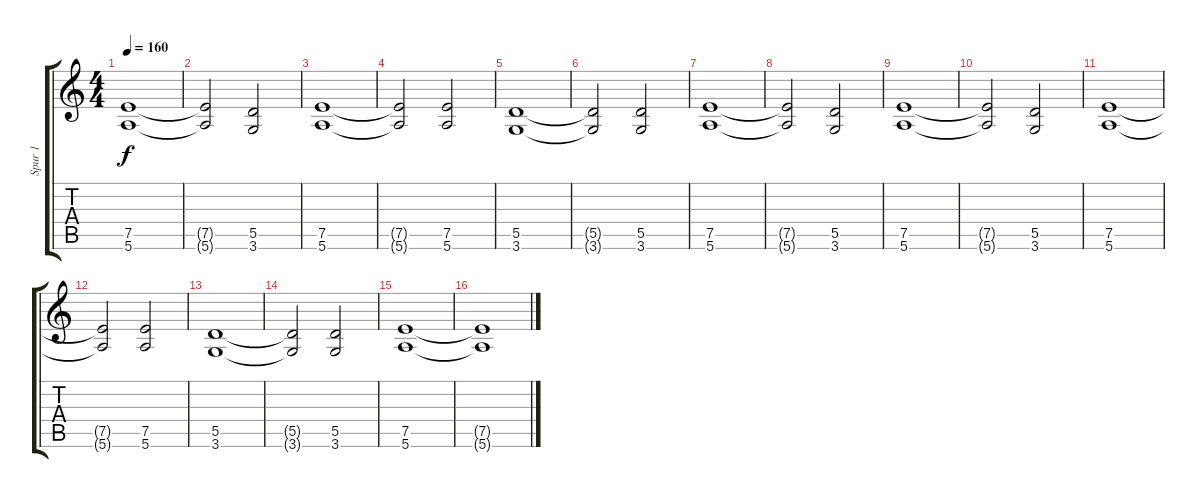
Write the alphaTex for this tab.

\track ("Spur 1" "Spur 1") {instrument distortionguitar}
\staff {score tabs}
\tuning (E4 B3 G3 D3 A2 E2) {hide}
\ts (4 4)
\tempo 160
\clef g2
\ks c
(7.5 5.6).1{dy f} |
(7.5{t} 5.6{t}).2 (5.5 3.6).2 |
(7.5 5.6).1 |
(7.5{t} 5.6{t}).2 (7.5 5.6).2 |
(5.5 3.6).1 |
(5.5{t} 3.6{t}).2 (5.5 3.6).2 |
(7.5 5.6).1 |
(7.5{t} 5.6{t}).2 (5.5 3.6).2 |
(7.5 5.6).1 |
(7.5{t} 5.6{t}).2 (5.5 3.6).2 |
(7.5 5.6).1 |
(7.5{t} 5.6{t}).2 (7.5 5.6).2 |
(5.5 3.6).1 |
(5.5{t} 3.6{t}).2 (5.5 3.6).2 |
(7.5 5.6).1 |
(7.5{t} 5.6{t}).1
